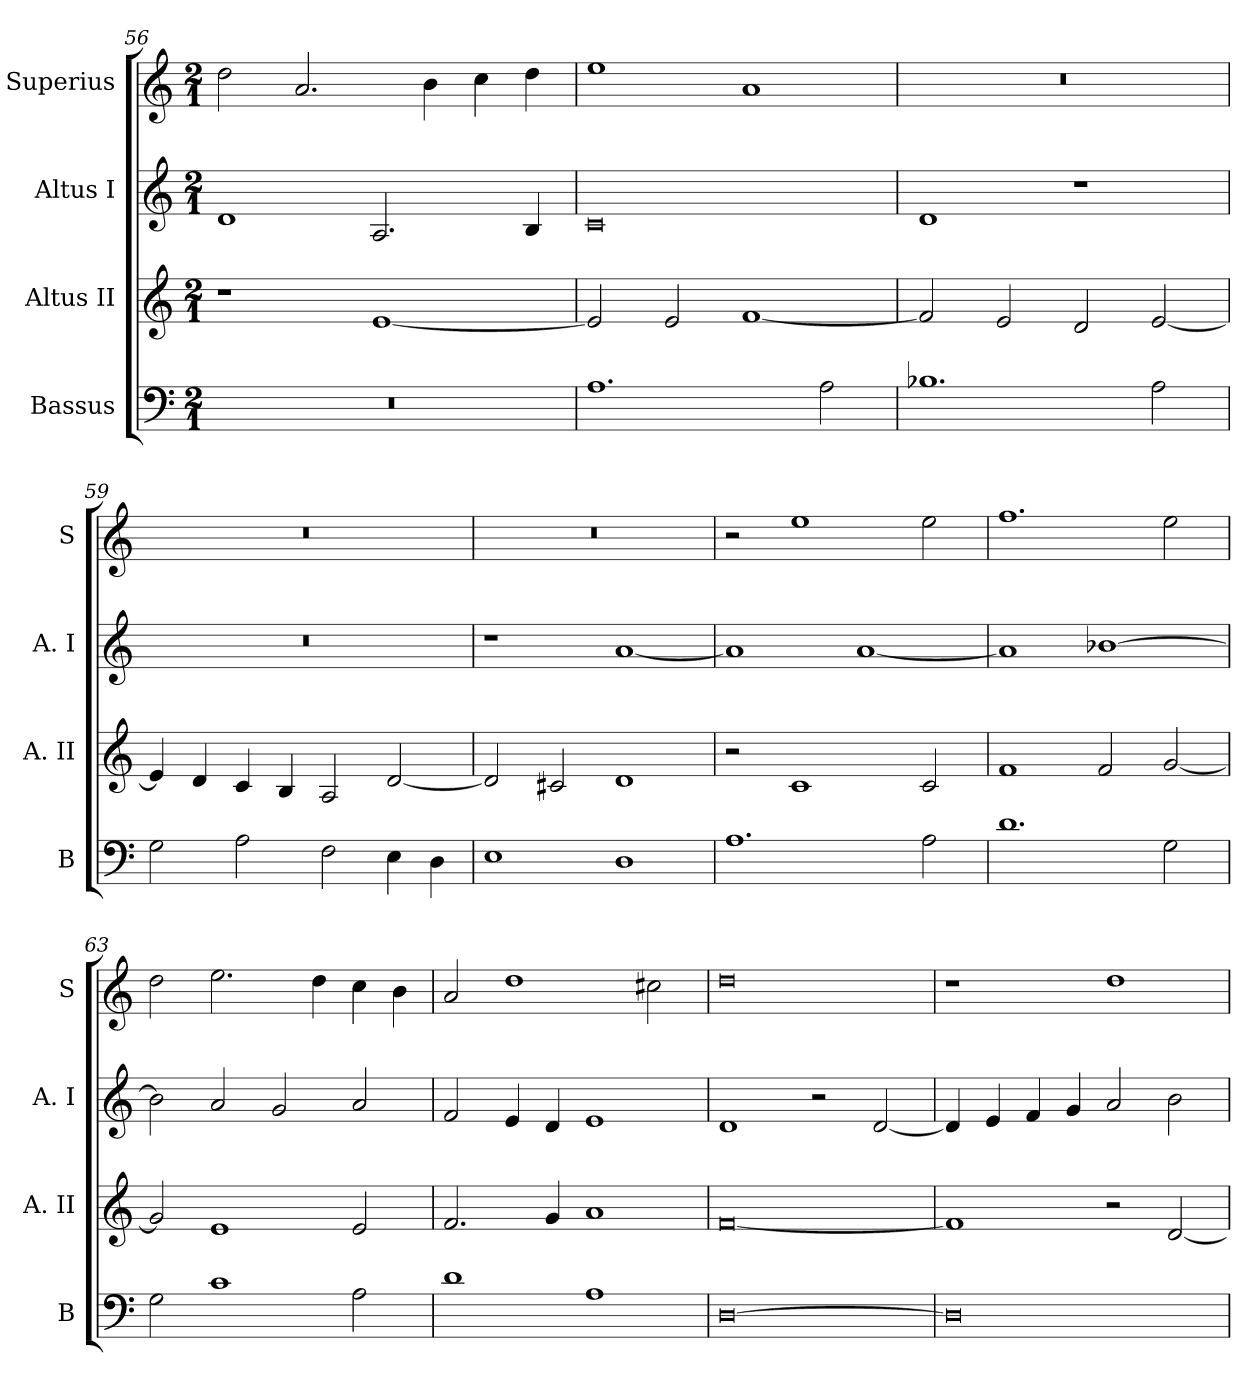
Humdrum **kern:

**kern	**kern	**kern	**kern
*part4	*part3	*part2	*part1
*staff4	*staff3	*staff2	*staff1
*I"Bassus	*I"Altus II	*I"Altus I	*I"Superius
*I'B	*I'A. II	*I'A. I	*I'S
*clefF4	*clefG2	*clefG2	*clefG2
*k[]	*k[]	*k[]	*k[]
*C:	*C:	*C:	*C:
*M2/1	*M2/1	*M2/1	*M2/1
=56	=56	=56	=56
0r	1r	1d	2dd
.	.	.	2.a
.	[1e	2.A	.
.	.	.	4b
.	.	.	4cc
.	.	4B	4dd
=57	=57	=57	=57
1.A	2e]	0c	1ee
.	2e	.	.
.	[1f	.	1a
2A	.	.	.
=58	=58	=58	=58
1.B-X	2f]	1d	0r
.	2e	.	.
.	2d	1r	.
2A	[2e	.	.
=59	=59	=59	=59
2G	4e]	0r	0r
.	4d	.	.
2A	4c	.	.
.	4B	.	.
2F	2A	.	.
4E	[2d	.	.
4D	.	.	.
=60	=60	=60	=60
1E	2d]	1r	0r
.	2c#X	.	.
1D	1d	[1a	.
=61	=61	=61	=61
1.A	2r	1a]	2r
.	1c	.	1ee
.	.	[1a	.
2A	2c	.	2ee
=62	=62	=62	=62
1.d	1f	1a]	1.ff
.	2f	[1b-X	.
2G	[2g	.	2ee
=63	=63	=63	=63
2G	2g]	2b-]	2dd
1c	1e	2a	2.ee
.	.	2g	.
.	.	.	4dd
2A	2e	2a	4cc
.	.	.	4b
=64	=64	=64	=64
1d	2.f	2f	2a
.	.	4e	1dd
.	4g	4d	.
1A	1a	1e	.
.	.	.	2cc#X
=65	=65	=65	=65
[0D	[0f	1d	0dd
.	.	2r	.
.	.	[2d	.
=66	=66	=66	=66
0D]	1f]	4d]	1r
.	.	4e	.
.	.	4f	.
.	.	4g	.
.	2r	2a	1dd
.	[2d	2b	.
=	=	=	=
*-	*-	*-	*-
